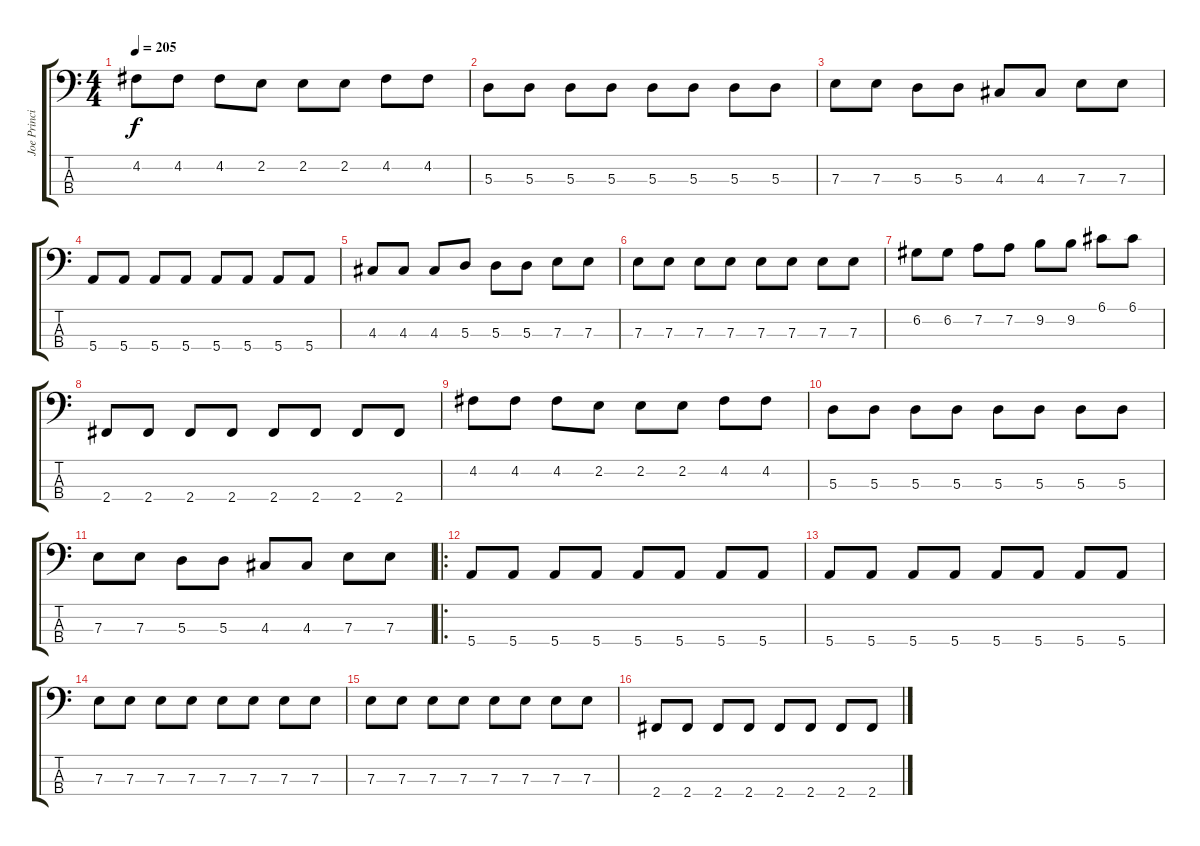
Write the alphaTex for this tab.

\track ("Joe Principe" "Joe Princi") {instrument electricbassfinger}
\staff {score tabs}
\tuning (G2 D2 A1 E1) {hide}
\ts (4 4)
\tempo 205
\clef f4
\ks c
4.2.8{dy f} 4.2.8 4.2.8 2.2.8 2.2.8 2.2.8 4.2.8 4.2.8 |
5.3.8 5.3.8 5.3.8 5.3.8 5.3.8 5.3.8 5.3.8 5.3.8 |
7.3.8 7.3.8 5.3.8 5.3.8 4.3.8 4.3.8 7.3.8 7.3.8 |
5.4.8 5.4.8 5.4.8 5.4.8 5.4.8 5.4.8 5.4.8 5.4.8 |
4.3.8 4.3.8 4.3.8 5.3.8 5.3.8 5.3.8 7.3.8 7.3.8 |
7.3.8 7.3.8 7.3.8 7.3.8 7.3.8 7.3.8 7.3.8 7.3.8 |
6.2.8 6.2.8 7.2.8 7.2.8 9.2.8 9.2.8 6.1.8 6.1.8 |
2.4.8 2.4.8 2.4.8 2.4.8 2.4.8 2.4.8 2.4.8 2.4.8 |
4.2.8 4.2.8 4.2.8 2.2.8 2.2.8 2.2.8 4.2.8 4.2.8 |
5.3.8 5.3.8 5.3.8 5.3.8 5.3.8 5.3.8 5.3.8 5.3.8 |
7.3.8 7.3.8 5.3.8 5.3.8 4.3.8 4.3.8 7.3.8 7.3.8 |
\ro
5.4.8 5.4.8 5.4.8 5.4.8 5.4.8 5.4.8 5.4.8 5.4.8 |
5.4.8 5.4.8 5.4.8 5.4.8 5.4.8 5.4.8 5.4.8 5.4.8 |
7.3.8 7.3.8 7.3.8 7.3.8 7.3.8 7.3.8 7.3.8 7.3.8 |
7.3.8 7.3.8 7.3.8 7.3.8 7.3.8 7.3.8 7.3.8 7.3.8 |
2.4.8 2.4.8 2.4.8 2.4.8 2.4.8 2.4.8 2.4.8 2.4.8
